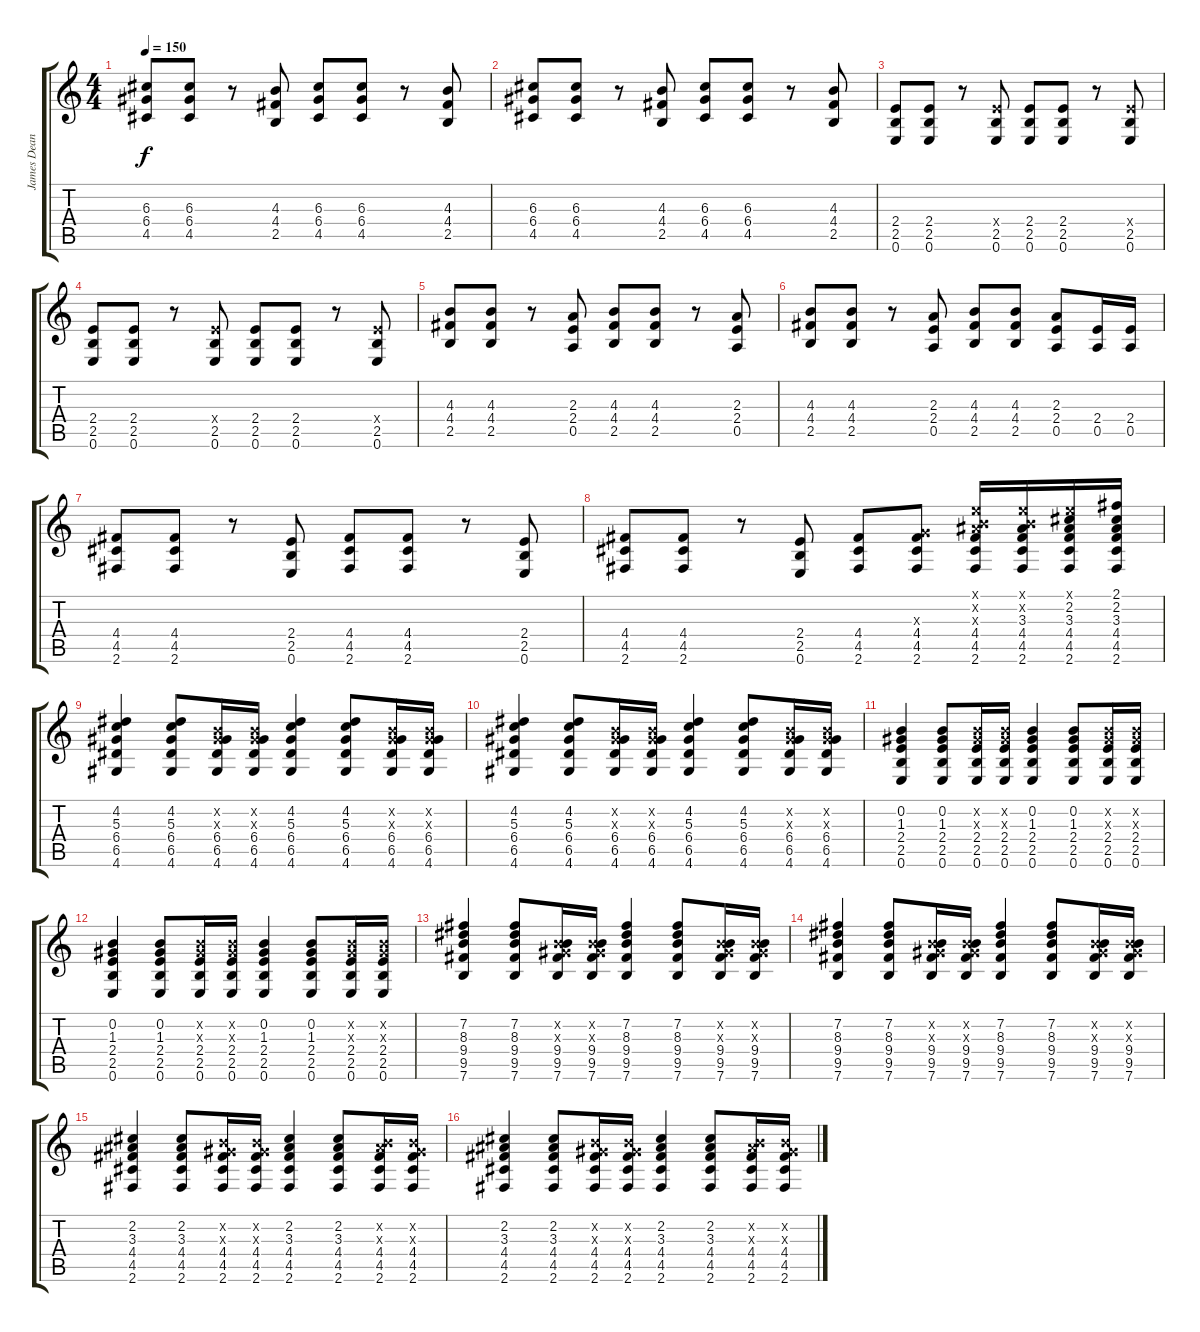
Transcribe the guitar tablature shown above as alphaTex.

\track ("James Dean Bradfield" "James Dean") {instrument distortionguitar}
\staff {score tabs}
\tuning (E4 B3 G3 D3 A2 E2) {hide}
\ts (4 4)
\tempo 150
\clef g2
\ks c
(6.3 6.4 4.5).8{dy f} (6.3 6.4 4.5).8 r.8 (4.3 4.4 2.5).8 (6.3 6.4 4.5).8 (6.3 6.4 4.5).8 r.8 (4.3 4.4 2.5).8 |
(6.3 6.4 4.5).8 (6.3 6.4 4.5).8 r.8 (4.3 4.4 2.5).8 (6.3 6.4 4.5).8 (6.3 6.4 4.5).8 r.8 (4.3 4.4 2.5).8 |
(2.4 2.5 0.6).8 (2.4 2.5 0.6).8 r.8 (2.4{x} 2.5 0.6).8 (2.4 2.5 0.6).8 (2.4 2.5 0.6).8 r.8 (2.4{x} 2.5 0.6).8 |
(2.4 2.5 0.6).8 (2.4 2.5 0.6).8 r.8 (2.4{x} 2.5 0.6).8 (2.4 2.5 0.6).8 (2.4 2.5 0.6).8 r.8 (2.4{x} 2.5 0.6).8 |
(4.3 4.4 2.5).8 (4.3 4.4 2.5).8 r.8 (2.3 2.4 0.5).8 (4.3 4.4 2.5).8 (4.3 4.4 2.5).8 r.8 (2.3 2.4 0.5).8 |
(4.3 4.4 2.5).8 (4.3 4.4 2.5).8 r.8 (2.3 2.4 0.5).8 (4.3 4.4 2.5).8 (4.3 4.4 2.5).8 (2.3 2.4 0.5).8 (2.4 0.5).16 (2.4 0.5).16 |
(4.4 4.5 2.6).8 (4.4 4.5 2.6).8 r.8 (2.4 2.5 0.6).8 (4.4 4.5 2.6).8 (4.4 4.5 2.6).8 r.8 (2.4 2.5 0.6).8 |
(4.4 4.5 2.6).8 (4.4 4.5 2.6).8 r.8 (2.4 2.5 0.6).8 (4.4 4.5 2.6).8 (0.3{x} 4.4 4.5 2.6).8 (0.1{x} 0.2{x} 3.3{x} 4.4 4.5 2.6).16 (0.1{x} 0.2{x} 3.3 4.4 4.5 2.6).16 (0.1{x} 2.2 3.3 4.4 4.5 2.6).16 (2.1 2.2 3.3 4.4 4.5 2.6).16 |
(4.2 5.3 6.4 6.5 4.6).4 (4.2 5.3 6.4 6.5 4.6).8 (0.2{x} 1.3{x} 6.4 6.5 4.6).16 (0.2{x} 1.3{x} 6.4 6.5 4.6).16 (4.2 5.3 6.4 6.5 4.6).4 (4.2 5.3 6.4 6.5 4.6).8 (0.2{x} 1.3{x} 6.4 6.5 4.6).16 (0.2{x} 1.3{x} 6.4 6.5 4.6).16 |
(4.2 5.3 6.4 6.5 4.6).4 (4.2 5.3 6.4 6.5 4.6).8 (0.2{x} 1.3{x} 6.4 6.5 4.6).16 (0.2{x} 1.3{x} 6.4 6.5 4.6).16 (4.2 5.3 6.4 6.5 4.6).4 (4.2 5.3 6.4 6.5 4.6).8 (0.2{x} 1.3{x} 6.4 6.5 4.6).16 (0.2{x} 1.3{x} 6.4 6.5 4.6).16 |
(0.2 1.3 2.4 2.5 0.6).4 (0.2 1.3 2.4 2.5 0.6).8 (0.2{x} 1.3{x} 2.4 2.5 0.6).16 (0.2{x} 1.3{x} 2.4 2.5 0.6).16 (0.2 1.3 2.4 2.5 0.6).4 (0.2 1.3 2.4 2.5 0.6).8 (0.2{x} 1.3{x} 2.4 2.5 0.6).16 (0.2{x} 1.3{x} 2.4 2.5 0.6).16 |
(0.2 1.3 2.4 2.5 0.6).4 (0.2 1.3 2.4 2.5 0.6).8 (0.2{x} 1.3{x} 2.4 2.5 0.6).16 (0.2{x} 1.3{x} 2.4 2.5 0.6).16 (0.2 1.3 2.4 2.5 0.6).4 (0.2 1.3 2.4 2.5 0.6).8 (0.2{x} 1.3{x} 2.4 2.5 0.6).16 (0.2{x} 1.3{x} 2.4 2.5 0.6).16 |
(7.2 8.3 9.4 9.5 7.6).4 (7.2 8.3 9.4 9.5 7.6).8 (0.2{x} 1.3{x} 9.4 9.5 7.6).16 (0.2{x} 1.3{x} 9.4 9.5 7.6).16 (7.2 8.3 9.4 9.5 7.6).4 (7.2 8.3 9.4 9.5 7.6).8 (0.2{x} 1.3{x} 9.4 9.5 7.6).16 (0.2{x} 1.3{x} 9.4 9.5 7.6).16 |
(7.2 8.3 9.4 9.5 7.6).4 (7.2 8.3 9.4 9.5 7.6).8 (0.2{x} 1.3{x} 9.4 9.5 7.6).16 (0.2{x} 1.3{x} 9.4 9.5 7.6).16 (7.2 8.3 9.4 9.5 7.6).4 (7.2 8.3 9.4 9.5 7.6).8 (0.2{x} 1.3{x} 9.4 9.5 7.6).16 (0.2{x} 1.3{x} 9.4 9.5 7.6).16 |
(2.2 3.3 4.4 4.5 2.6).4 (2.2 3.3 4.4 4.5 2.6).8 (0.2{x} 1.3{x} 4.4 4.5 2.6).16 (0.2{x} 1.3{x} 4.4 4.5 2.6).16 (2.2 3.3 4.4 4.5 2.6).4 (2.2 3.3 4.4 4.5 2.6).8 (0.2{x} 3.3{x} 4.4 4.5 2.6).16 (0.2{x} 1.3{x} 4.4 4.5 2.6).16 |
(2.2 3.3 4.4 4.5 2.6).4 (2.2 3.3 4.4 4.5 2.6).8 (0.2{x} 1.3{x} 4.4 4.5 2.6).16 (0.2{x} 1.3{x} 4.4 4.5 2.6).16 (2.2 3.3 4.4 4.5 2.6).4 (2.2 3.3 4.4 4.5 2.6).8 (0.2{x} 3.3{x} 4.4 4.5 2.6).16 (0.2{x} 1.3{x} 4.4 4.5 2.6).16
